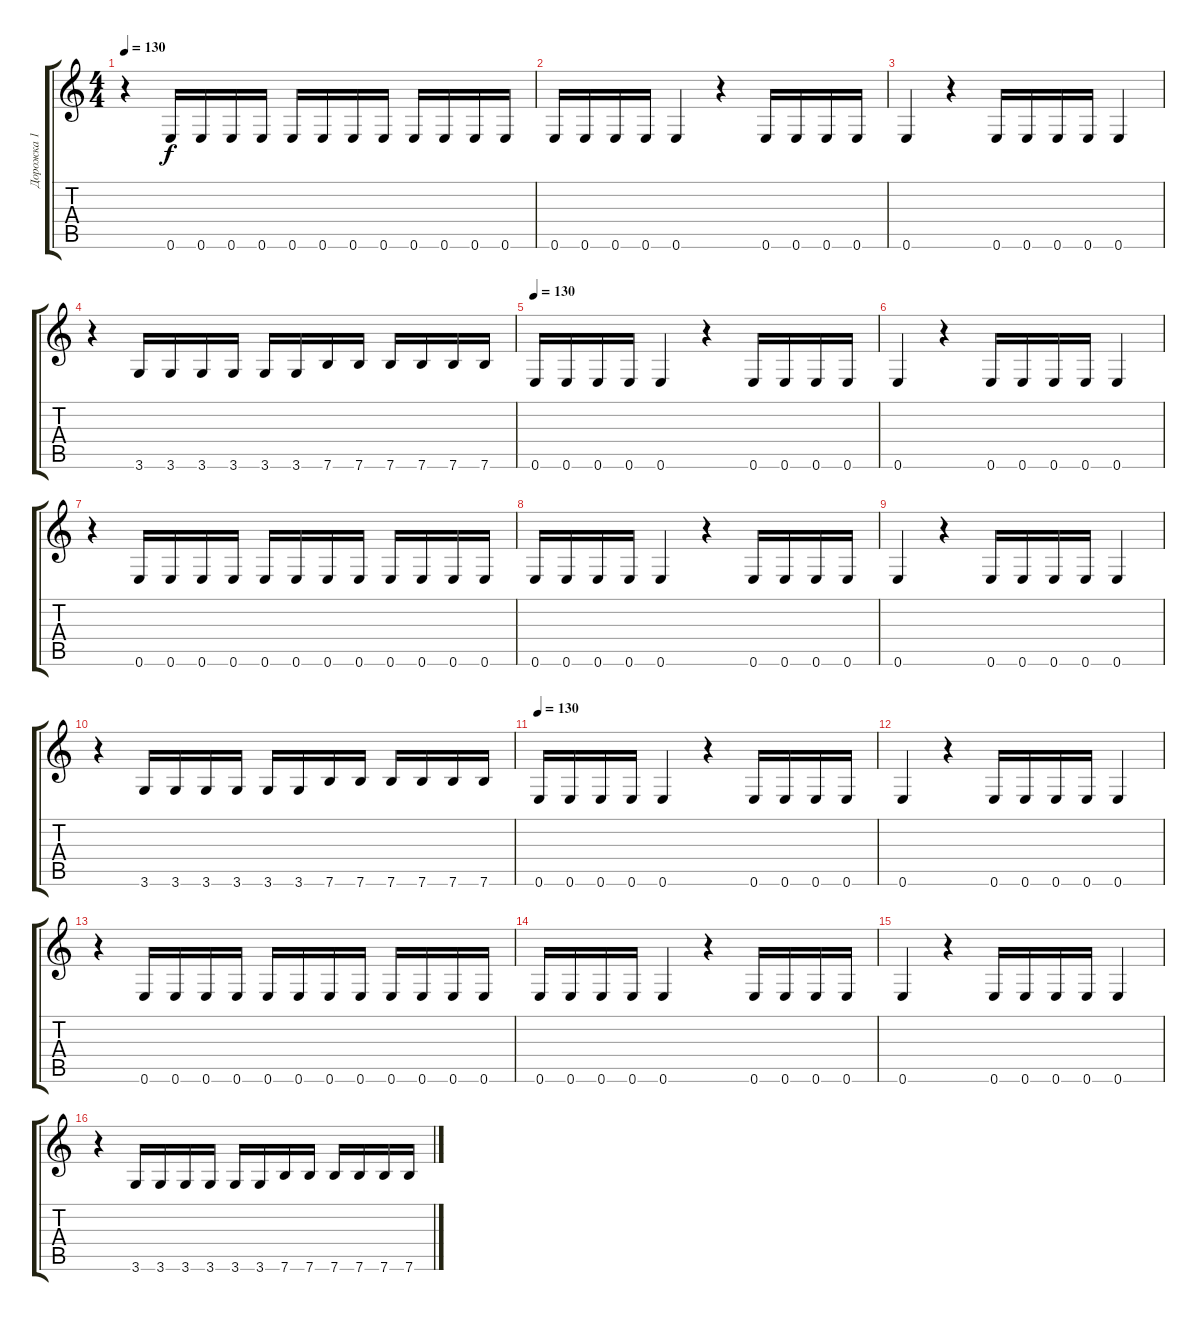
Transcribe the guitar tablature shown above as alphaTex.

\track ("Дорожка 1" "Дорожка 1") {instrument acousticguitarnylon}
\staff {score tabs}
\tuning (E4 B3 G3 D3 A2 E2) {hide}
\ts (4 4)
\tempo 130
\clef g2
\ks c
r.4{dy f} 0.6.16 0.6.16 0.6.16 0.6.16 0.6.16 0.6.16 0.6.16 0.6.16 0.6.16 0.6.16 0.6.16 0.6.16 |
0.6.16 0.6.16 0.6.16 0.6.16 0.6.4 r.4 0.6.16 0.6.16 0.6.16 0.6.16 |
0.6.4 r.4 0.6.16 0.6.16 0.6.16 0.6.16 0.6.4 |
r.4 3.6.16 3.6.16 3.6.16 3.6.16 3.6.16 3.6.16 7.6.16 7.6.16 7.6.16 7.6.16 7.6.16 7.6.16 |
\tempo 130
0.6.16 0.6.16 0.6.16 0.6.16 0.6.4 r.4 0.6.16 0.6.16 0.6.16 0.6.16 |
0.6.4 r.4 0.6.16 0.6.16 0.6.16 0.6.16 0.6.4 |
r.4 0.6.16 0.6.16 0.6.16 0.6.16 0.6.16 0.6.16 0.6.16 0.6.16 0.6.16 0.6.16 0.6.16 0.6.16 |
0.6.16 0.6.16 0.6.16 0.6.16 0.6.4 r.4 0.6.16 0.6.16 0.6.16 0.6.16 |
0.6.4 r.4 0.6.16 0.6.16 0.6.16 0.6.16 0.6.4 |
r.4 3.6.16 3.6.16 3.6.16 3.6.16 3.6.16 3.6.16 7.6.16 7.6.16 7.6.16 7.6.16 7.6.16 7.6.16 |
\tempo 130
0.6.16 0.6.16 0.6.16 0.6.16 0.6.4 r.4 0.6.16 0.6.16 0.6.16 0.6.16 |
0.6.4 r.4 0.6.16 0.6.16 0.6.16 0.6.16 0.6.4 |
r.4 0.6.16 0.6.16 0.6.16 0.6.16 0.6.16 0.6.16 0.6.16 0.6.16 0.6.16 0.6.16 0.6.16 0.6.16 |
0.6.16 0.6.16 0.6.16 0.6.16 0.6.4 r.4 0.6.16 0.6.16 0.6.16 0.6.16 |
0.6.4 r.4 0.6.16 0.6.16 0.6.16 0.6.16 0.6.4 |
r.4 3.6.16 3.6.16 3.6.16 3.6.16 3.6.16 3.6.16 7.6.16 7.6.16 7.6.16 7.6.16 7.6.16 7.6.16
